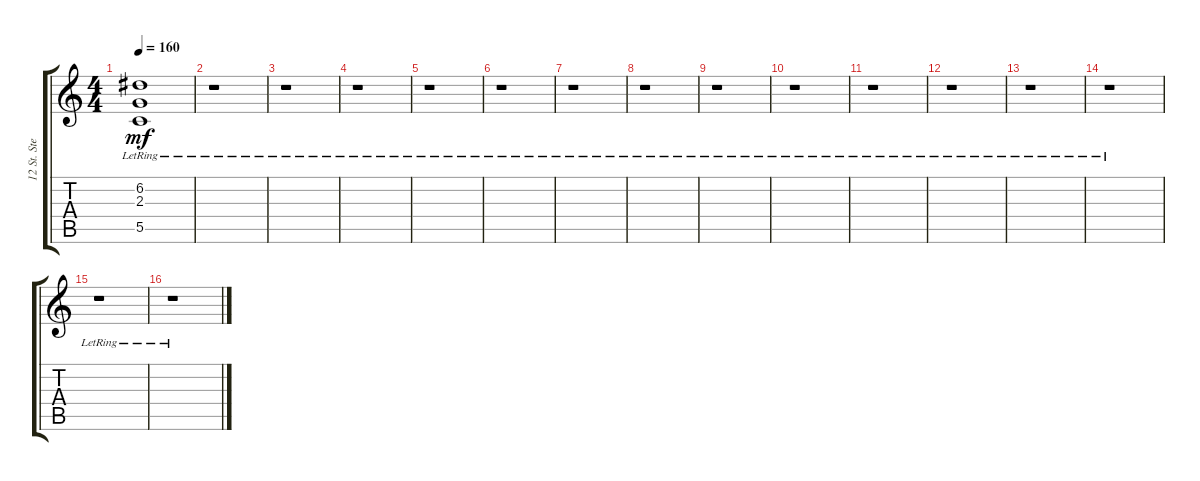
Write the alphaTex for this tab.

\track ("12 St. Steel Guitar" "12 St. Ste") {instrument acousticguitarsteel}
\staff {score tabs}
\tuning (D4 A3 F3 C3 G2 C2) {hide}
\ts (4 4)
\tempo 160
\clef g2
\ks c
(6.2{lr t} 2.3{lr t} 5.5{lr t}).1{dy mf} |
r.1 |
r.1 |
r.1 |
r.1 |
r.1 |
r.1 |
r.1 |
r.1 |
r.1 |
r.1 |
r.1 |
r.1 |
r.1 |
r.1 |
r.1
